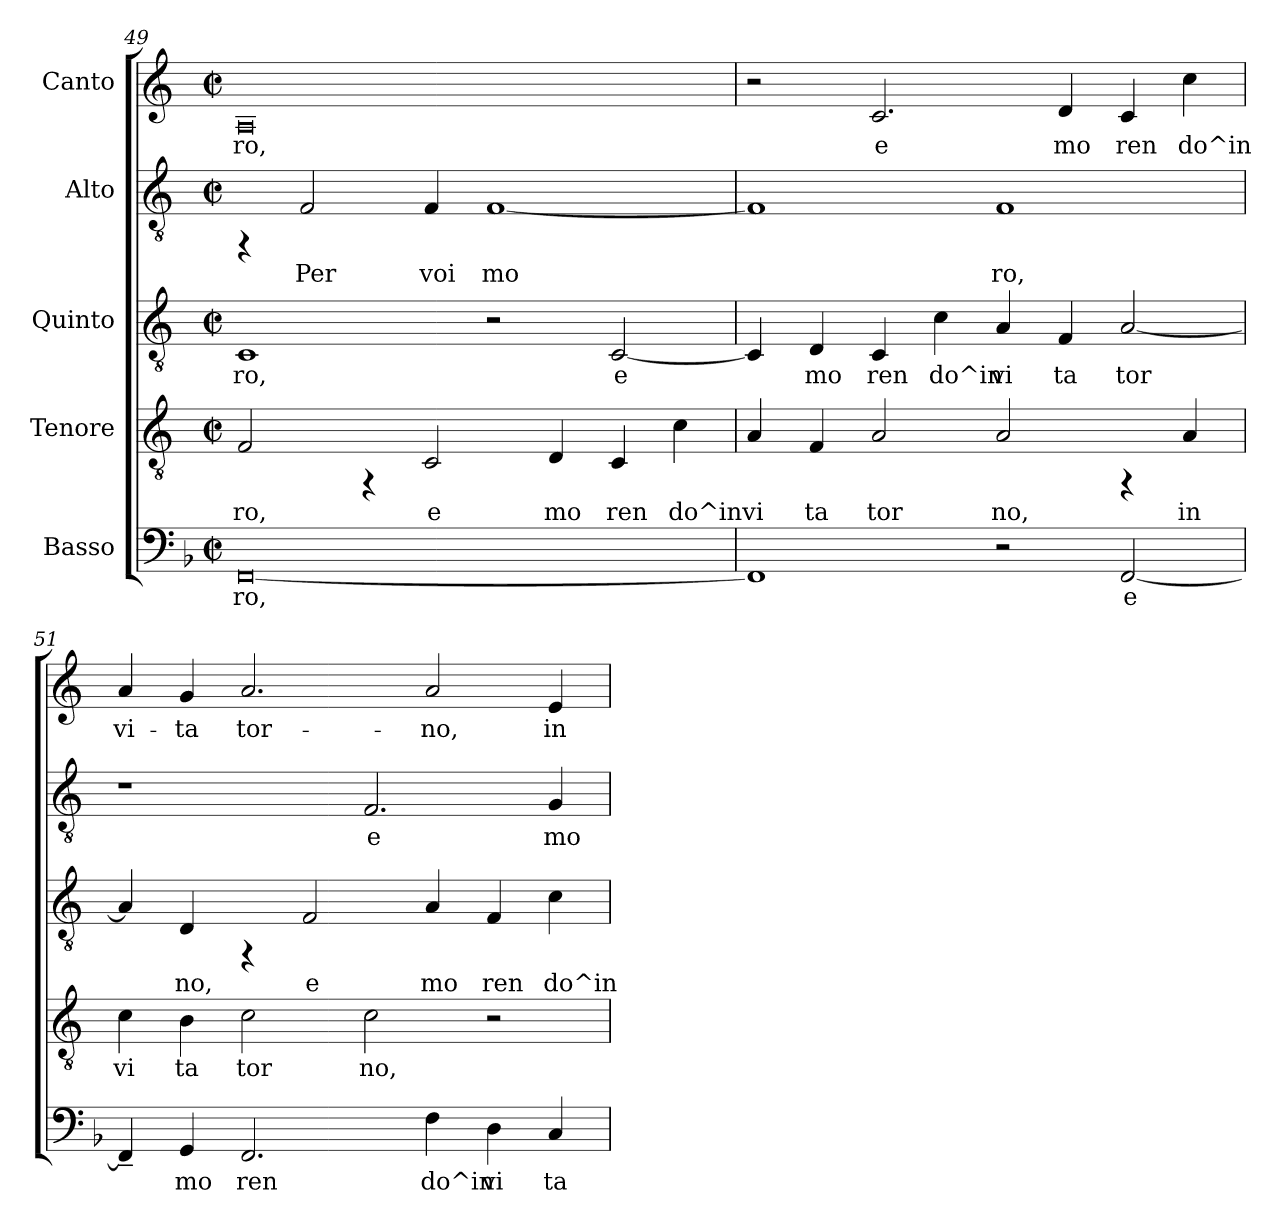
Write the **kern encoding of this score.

**kern	**text	**kern	**text	**kern	**text	**kern	**text	**kern	**text
*part5	*part5	*part4	*part4	*part3	*part3	*part2	*part2	*part1	*part1
*staff5	*staff5	*staff4	*staff4	*staff3	*staff3	*staff2	*staff2	*staff1	*staff1
*I"Basso	*	*I"Tenore	*	*I"Quinto	*	*I"Alto	*	*I"Canto	*
*clefF4	*	*clefGv2	*	*clefGv2	*	*clefGv2	*	*clefG2	*
*	*	*ITrd-3c-5	*	*ITrd-3c-5	*	*ITrd-3c-5	*	*ITrd-3c-5	*
*k[b-]	*	*k[b-]	*	*k[b-]	*	*k[b-]	*	*k[b-]	*
*F:	*	*F:	*	*F:	*	*F:	*	*F:	*
*M2/2	*	*M2/2	*	*M2/2	*	*M2/2	*	*M2/2	*
*met(c|)	*	*met(c|)	*	*met(c|)	*	*met(c|)	*	*met(c|)	*
=49	=49	=49	=49	=49	=49	=49	=49	=49	=49
!	!LO:LY:b:cj	!	!LO:LY:b:cj	!	!LO:LY:b:cj	!	!	!	!LO:LY:b:cj
[<0FF	ro,	2B-/	ro,	1F	ro,	4rFF	.	0d	ro,
!	!	!	!	!	!	!	!LO:LY:b:cj	!	!
.	.	.	.	.	.	2B-/	Per	.	.
.	.	4rFF	.	.	.	.	.	.	.
!	!	!	!LO:LY:b:cj	!	!	!	!LO:LY:b:cj	!	!
.	.	2F/	e	.	.	4B-/	voi	.	.
!	!	!	!	!	!	!	!LO:LY:b:cj	!	!
.	.	.	.	2r	.	[<1B-	mo	.	.
!	!	!	!LO:LY:b:cj	!	!	!	!	!	!
.	.	4G/	mo	.	.	.	.	.	.
!	!	!	!LO:LY:b:cj	!	!LO:LY:b:cj	!	!	!	!
.	.	4F/	ren	[<2F/	e	.	.	.	.
!	!	!	!LO:LY:b:cj	!	!	!	!	!	!
.	.	4f\	do^in	.	.	.	.	.	.
=50	=50	=50	=50	=50	=50	=50	=50	=50	=50
!	!LO:LY:b:cj	!	!LO:LY:b:cj	!	!LO:LY:b:cj	!	!LO:LY:b:cj	!	!
1FF]	.	4d/	vi	4F/]	.	1B-]	.	2r	.
!	!	!	!LO:LY:b:cj	!	!LO:LY:b:cj	!	!	!	!
.	.	4B-/	ta	4G/	mo	.	.	.	.
!	!	!	!LO:LY:b:cj	!	!LO:LY:b:cj	!	!	!	!LO:LY:b:cj
.	.	2d/	tor	4F/	ren	.	.	2.f/	e
!	!	!	!	!	!LO:LY:b:cj	!	!	!	!
.	.	.	.	4f\	do^in	.	.	.	.
!	!	!	!LO:LY:b:cj	!	!LO:LY:b:cj	!	!LO:LY:b:cj	!	!
2r	.	2d/	no,	4d/	vi	1B-	ro,	.	.
!	!	!	!	!	!LO:LY:b:cj	!	!	!	!LO:LY:b:cj
.	.	.	.	4B-/	ta	.	.	4g/	mo
!	!LO:LY:b:cj	!	!	!	!LO:LY:b:cj	!	!	!	!LO:LY:b:cj
[<2FF/	e	4rFF	.	[<2d/	tor	.	.	4f/	ren
!	!	!	!LO:LY:b:cj	!	!	!	!	!	!LO:LY:b:cj
.	.	4d/	in	.	.	.	.	4ff\	do^in
!!LO:LB:g=z
=51	=51	=51	=51	=51	=51	=51	=51	=51	=51
!	!LO:LY:b:cj	!	!LO:LY:b:cj	!	!LO:LY:b:cj	!	!	!	!LO:LY:b:cj
4FF~</]	.	4f\	vi	4d/]	.	1r	.	4dd/	vi-
!	!LO:LY:b:cj	!	!LO:LY:b:cj	!	!LO:LY:b:cj	!	!	!	!LO:LY:b:cj
4GG/	mo	4e\	ta	4G/	no,	.	.	4cc/	-ta
!	!LO:LY:b:cj	!	!LO:LY:b:cj	!	!	!	!	!	!LO:LY:b:cj
2.FF/	ren	2f\	tor	4rFF	.	.	.	2.dd/	tor-
!	!	!	!	!	!LO:LY:b:cj	!	!	!	!
.	.	.	.	2B-/	e	.	.	.	.
!	!	!	!LO:LY:b:cj	!	!	!	!LO:LY:b:cj	!	!
.	.	2f\	no,	.	.	2.B-/	e	.	.
!	!LO:LY:b:cj	!	!	!	!LO:LY:b:cj	!	!	!	!LO:LY:b:cj
4F\	do^in	.	.	4d/	mo	.	.	2dd/	-no,
!	!LO:LY:b:cj	!	!	!	!LO:LY:b:cj	!	!	!	!
4D\	vi	2r	.	4B-/	ren	.	.	.	.
!	!LO:LY:b:cj	!	!	!	!LO:LY:b:cj	!	!LO:LY:b:cj	!	!LO:LY:b:cj
4C/	ta	.	.	4f\	do^in	4c/	mo-	4a/	in
=	=	=	=	=	=	=	=	=	=
*-	*-	*-	*-	*-	*-	*-	*-	*-	*-
